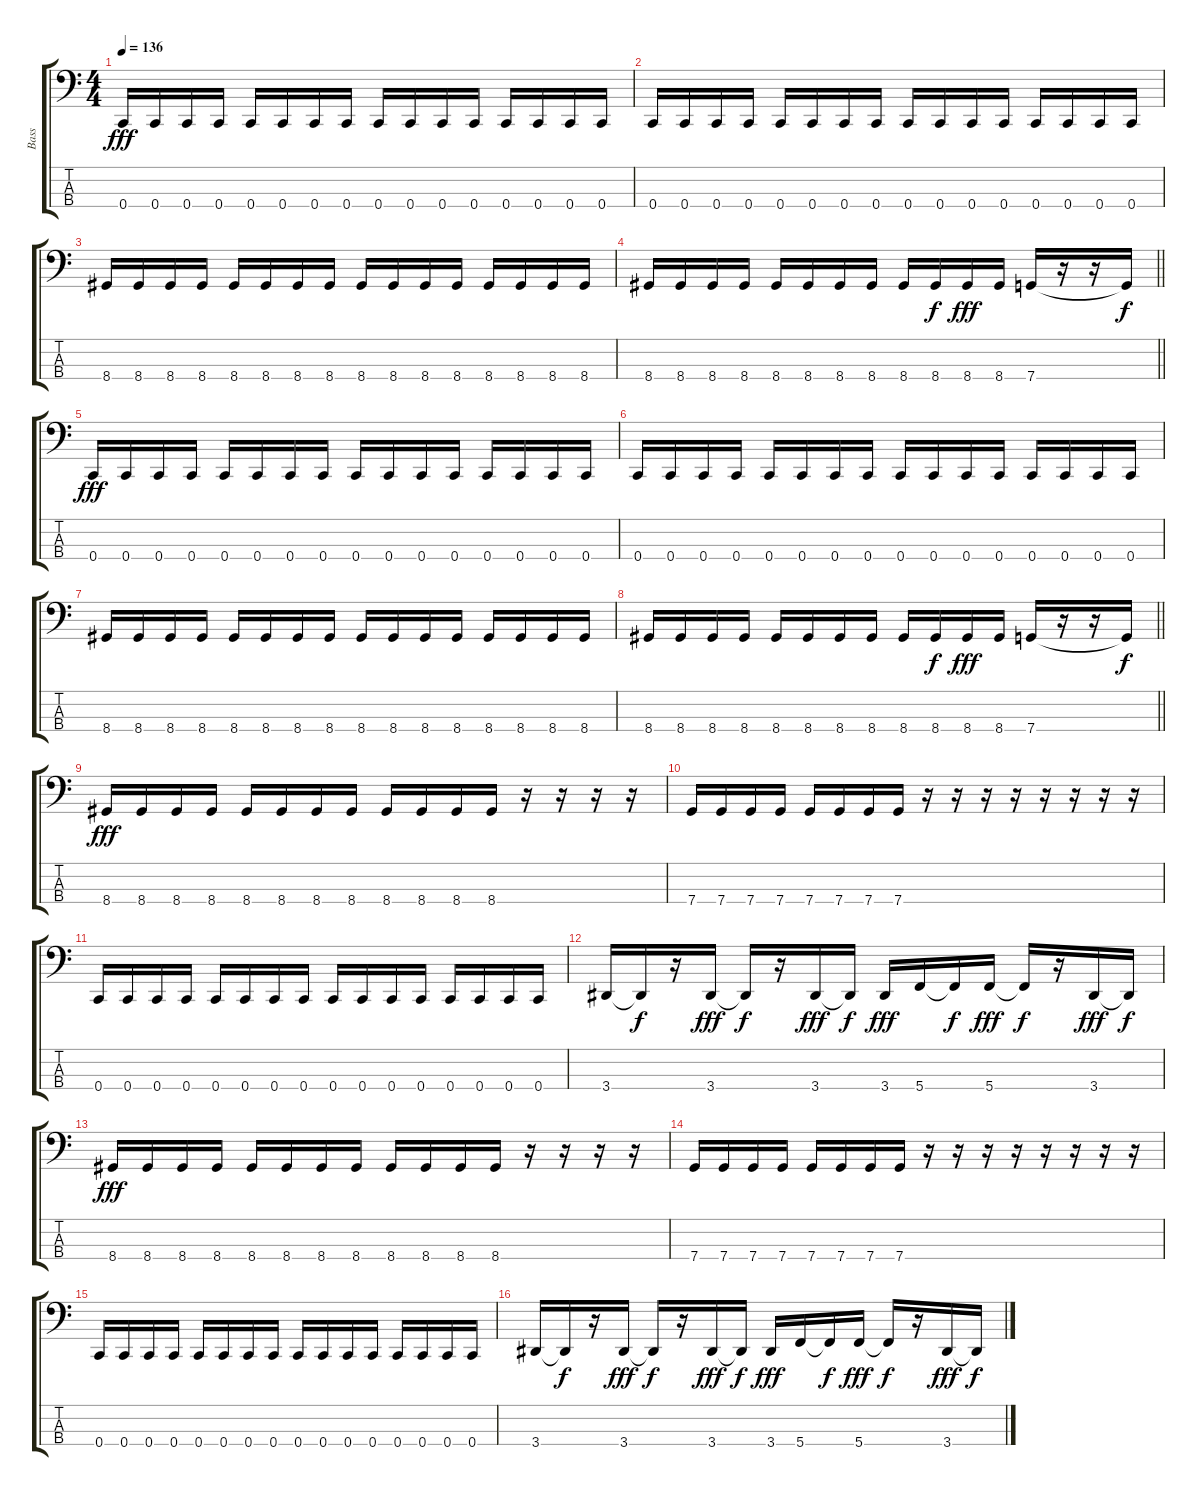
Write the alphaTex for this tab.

\track ("Bass" "Bass") {instrument electricbasspick}
\staff {score tabs}
\tuning (F2 C2 G1 C1) {hide}
\ts (4 4)
\tempo 136
\clef f4
\ks c
0.4.16{dy fff} 0.4.16 0.4.16 0.4.16 0.4.16 0.4.16 0.4.16 0.4.16 0.4.16 0.4.16 0.4.16 0.4.16 0.4.16 0.4.16 0.4.16 0.4.16 |
0.4.16 0.4.16 0.4.16 0.4.16 0.4.16 0.4.16 0.4.16 0.4.16 0.4.16 0.4.16 0.4.16 0.4.16 0.4.16 0.4.16 0.4.16 0.4.16 |
8.4.16 8.4.16 8.4.16 8.4.16 8.4.16 8.4.16 8.4.16 8.4.16 8.4.16 8.4.16 8.4.16 8.4.16 8.4.16 8.4.16 8.4.16 8.4.16 |
\barLineRight lightlight
8.4.16 8.4.16 8.4.16 8.4.16 8.4.16 8.4.16 8.4.16 8.4.16 8.4.16 8.4.16{dy f} 8.4.16{dy fff} 8.4.16 7.4.16 r.16 r.16 7.4{t}.16{dy f} |
0.4.16{dy fff} 0.4.16 0.4.16 0.4.16 0.4.16 0.4.16 0.4.16 0.4.16 0.4.16 0.4.16 0.4.16 0.4.16 0.4.16 0.4.16 0.4.16 0.4.16 |
0.4.16 0.4.16 0.4.16 0.4.16 0.4.16 0.4.16 0.4.16 0.4.16 0.4.16 0.4.16 0.4.16 0.4.16 0.4.16 0.4.16 0.4.16 0.4.16 |
8.4.16 8.4.16 8.4.16 8.4.16 8.4.16 8.4.16 8.4.16 8.4.16 8.4.16 8.4.16 8.4.16 8.4.16 8.4.16 8.4.16 8.4.16 8.4.16 |
\barLineRight lightlight
8.4.16 8.4.16 8.4.16 8.4.16 8.4.16 8.4.16 8.4.16 8.4.16 8.4.16 8.4.16{dy f} 8.4.16{dy fff} 8.4.16 7.4.16 r.16 r.16 7.4{t}.16{dy f} |
\section ("" "")
8.4.16{dy fff} 8.4.16 8.4.16 8.4.16 8.4.16 8.4.16 8.4.16 8.4.16 8.4.16 8.4.16 8.4.16 8.4.16 r.16 r.16 r.16 r.16 |
7.4.16 7.4.16 7.4.16 7.4.16 7.4.16 7.4.16 7.4.16 7.4.16 r.16 r.16 r.16 r.16 r.16 r.16 r.16 r.16 |
0.4.16 0.4.16 0.4.16 0.4.16 0.4.16 0.4.16 0.4.16 0.4.16 0.4.16 0.4.16 0.4.16 0.4.16 0.4.16 0.4.16 0.4.16 0.4.16 |
3.4.16 3.4{t}.16{dy f} r.16 3.4.16{dy fff} 3.4{t}.16{dy f} r.16 3.4.16{dy fff} 3.4{t}.16{dy f} 3.4.16{dy fff} 5.4.16 5.4{t}.16{dy f} 5.4.16{dy fff} 5.4{t}.16{dy f} r.16 3.4.16{dy fff} 3.4{t}.16{dy f} |
8.4.16{dy fff} 8.4.16 8.4.16 8.4.16 8.4.16 8.4.16 8.4.16 8.4.16 8.4.16 8.4.16 8.4.16 8.4.16 r.16 r.16 r.16 r.16 |
7.4.16 7.4.16 7.4.16 7.4.16 7.4.16 7.4.16 7.4.16 7.4.16 r.16 r.16 r.16 r.16 r.16 r.16 r.16 r.16 |
0.4.16 0.4.16 0.4.16 0.4.16 0.4.16 0.4.16 0.4.16 0.4.16 0.4.16 0.4.16 0.4.16 0.4.16 0.4.16 0.4.16 0.4.16 0.4.16 |
3.4.16 3.4{t}.16{dy f} r.16 3.4.16{dy fff} 3.4{t}.16{dy f} r.16 3.4.16{dy fff} 3.4{t}.16{dy f} 3.4.16{dy fff} 5.4.16 5.4{t}.16{dy f} 5.4.16{dy fff} 5.4{t}.16{dy f} r.16 3.4.16{dy fff} 3.4{t}.16{dy f}
